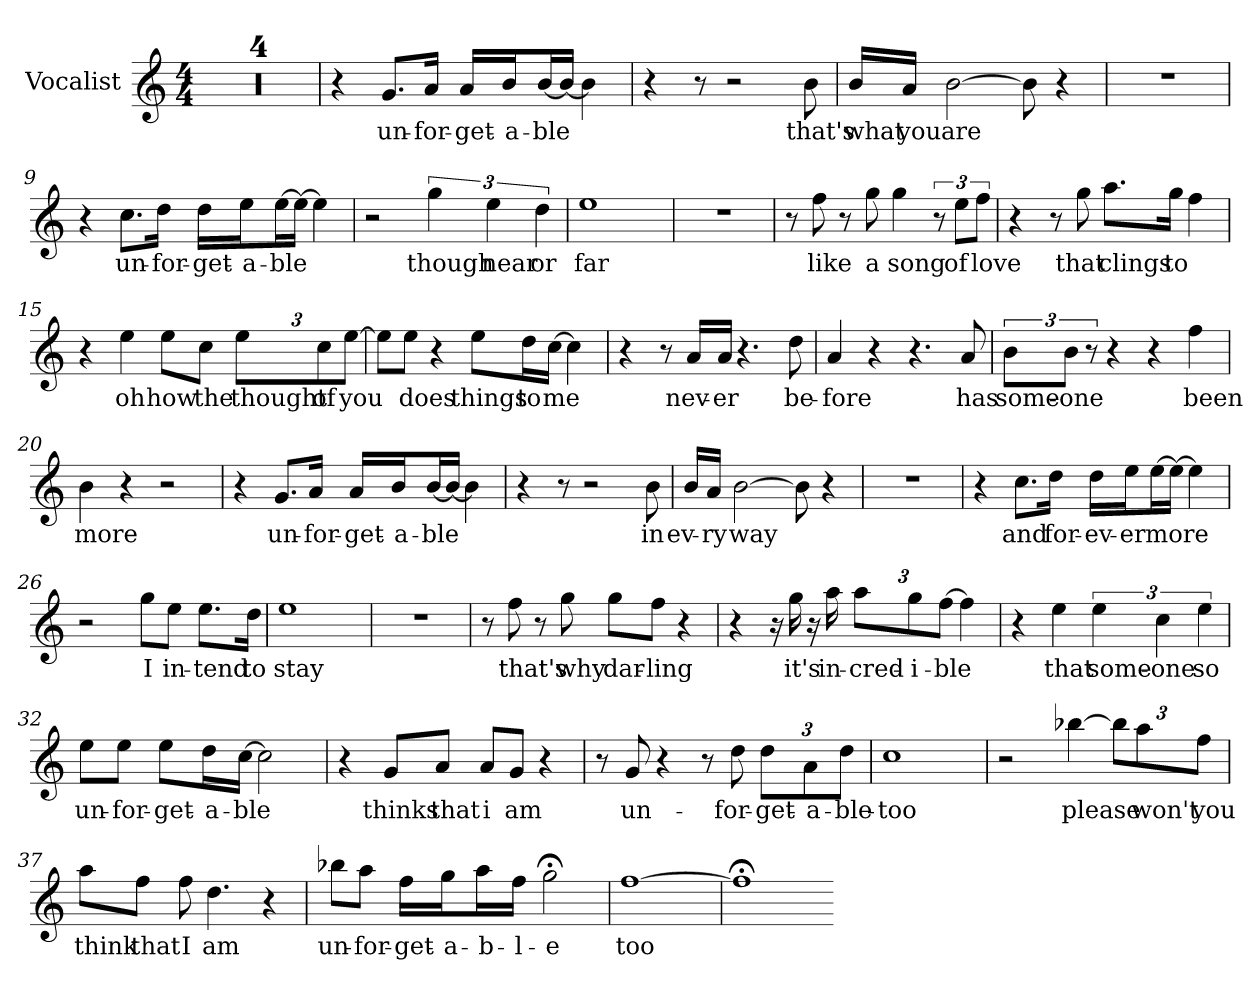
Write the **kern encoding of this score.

**kern	**text
*part1	*part1
*staff1	*staff1
*I"Vocalist	*
*clefG2	*
*M4/4	*
=1	=1
1r	.
=2	=2
1r	.
=3	=3
1r	.
=4	=4
1r	.
=5	=5
4r	.
8.g/L	un-
16a/Jk	-for-
16a/LL	-get-
16b/J	-a-
[16b/L	-ble
16b/JJ_	_
4b]	_
=6	=6
4r	.
8r	.
2r	.
8b	that's
=7	=7
16b/LL	what
16a/JJ	you
[2b	are
8b]	_
4r	.
=8	=8
1r	.
=9	=9
4r	.
8.cc\L	un-
16dd\Jk	-for-
16dd\LL	-get-
16ee\J	-a-
[16ee\L	-ble
16ee\JJ_	_
4ee]	_
=10	=10
2r	.
6gg	though
6ee	near
6dd	or
=11	=11
1ee	far
=12	=12
1r	.
=13	=13
8r	.
8ff	like
8r	.
8gg	a
4gg	song
12r	.
12ee\L	of
12ff\J	love
=14	=14
4r	.
8r	.
8gg	that
8.aa\L	clings
16gg\Jk	to
4ff	_
=15	=15
4r	.
4ee	oh
8ee\L	how
8cc\J	the
12ee\L	thought
12cc\	of
[12ee\J	you
=16	=16
8ee\L]	_
8ee\J	does
4r	.
8ee\L	things
16dd\L	to
[16cc\JJ	me
4cc]	_
=17	=17
4r	.
8r	.
16a/LL	nev-
16a/JJ	-er
4.r	.
8dd	be-
=18	=18
4a	-fore
4r	.
4.r	.
8a	has
=19	=19
12b\L	some-
12b\J	-one
12r	.
4r	.
4r	.
4ff	been
=20	=20
4b	more
4r	.
2r	.
=21	=21
4r	.
8.g/L	un-
16a/Jk	-for-
16a/LL	-get-
16b/J	-a-
[16b/L	-ble
16b/JJ_	_
4b]	_
=22	=22
4r	.
8r	.
2r	.
8b	in
=23	=23
16b/LL	ev-
16a/JJ	-ry
[2b	way
8b]	_
4r	.
=24	=24
1r	.
=25	=25
4r	.
8.cc\L	and
16dd\Jk	for-
16dd\LL	-ev-
16ee\J	-er
[16ee\L	more
16ee\JJ_	_
4ee]	_
=26	=26
2r	.
8gg\L	I
8ee\J	in-
8.ee\L	-tend
16dd\Jk	to
=27	=27
1ee	stay
=28	=28
1r	.
=29	=29
8r	.
8ff	that's
8r	.
8gg	why
8gg\L	dar-
8ff\J	-ling
4r	.
=30	=30
4r	.
16r	.
16gg	it's
16r	.
16aa	in-
12aa\L	-cred-
12gg\	-i-
[12ff\J	-ble
4ff]	_
=31	=31
4r	.
4ee	that
6ee	some-
6cc	-one
6ee	so
=32	=32
8ee\L	un-
8ee\J	-for-
8ee\L	-get-
16dd\L	-a-
[16cc\JJ	-ble
2cc]	_
=33	=33
4r	.
8g/L	thinks
8a/J	that
8a/L	i
8g/J	am
4r	.
=34	=34
8r	.
8g	un-
4r	.
8r	.
8dd	-for-
12dd\L	-get-
12a\	-a-
12dd\J	-ble-
=35	=35
1cc	-too
=36	=36
2r	.
[4bb-X	please
12bb-\L]	_
12aa\	won't
12ff\J	you
=37	=37
8aa\L	think
8ff\J	that
8ff	I
4.dd	am
4r	.
=38	=38
8bb-X\L	un-
8aa\J	-for-
16ff\LL	-get-
16gg\J	-a-
16aa\L	-b-
16ff\JJ	-l-
2gg;<	-e
=39	=39
[1ff	too
=40	=40
1ff;<]	_
=-	=-
*-	*-
